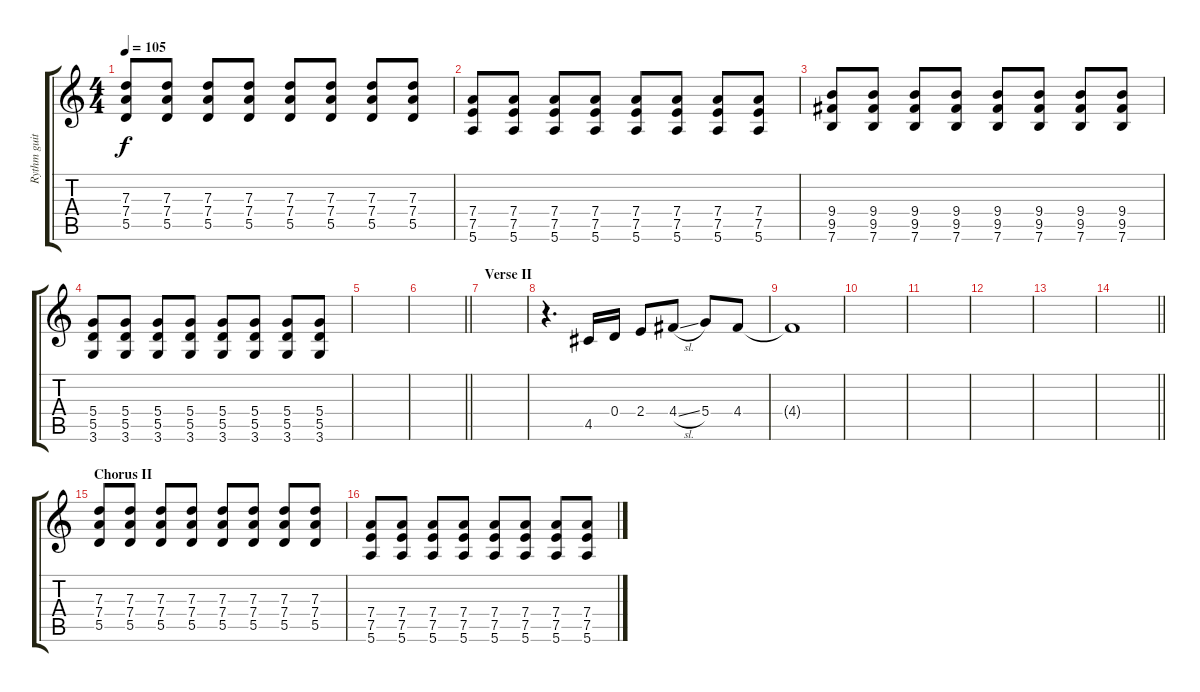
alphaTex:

\track ("Rythm guitar" "Rythm guit") {instrument distortionguitar}
\staff {score tabs}
\tuning (E4 B3 G3 D3 A2 E2) {hide}
\ts (4 4)
\tempo 105
\clef g2
\ks c
(7.3 7.4 5.5).8{dy f} (7.3 7.4 5.5).8 (7.3 7.4 5.5).8 (7.3 7.4 5.5).8 (7.3 7.4 5.5).8 (7.3 7.4 5.5).8 (7.3 7.4 5.5).8 (7.3 7.4 5.5).8 |
(7.4 7.5 5.6).8 (7.4 7.5 5.6).8 (7.4 7.5 5.6).8 (7.4 7.5 5.6).8 (7.4 7.5 5.6).8 (7.4 7.5 5.6).8 (7.4 7.5 5.6).8 (7.4 7.5 5.6).8 |
(9.4 9.5 7.6).8 (9.4 9.5 7.6).8 (9.4 9.5 7.6).8 (9.4 9.5 7.6).8 (9.4 9.5 7.6).8 (9.4 9.5 7.6).8 (9.4 9.5 7.6).8 (9.4 9.5 7.6).8 |
(5.4 5.5 3.6).8 (5.4 5.5 3.6).8 (5.4 5.5 3.6).8 (5.4 5.5 3.6).8 (5.4 5.5 3.6).8 (5.4 5.5 3.6).8 (5.4 5.5 3.6).8 (5.4 5.5 3.6).8 |
|
\barLineRight lightlight
|
\section ("" "Verse II")
|
r.4{d} 4.5.16 0.4.16 2.4.8 4.4{sl}.8 5.4.8 4.4.8 |
4.4{t}.1 |
|
|
|
|
\barLineRight lightlight
|
\section ("" "Chorus II")
(7.3 7.4 5.5).8 (7.3 7.4 5.5).8 (7.3 7.4 5.5).8 (7.3 7.4 5.5).8 (7.3 7.4 5.5).8 (7.3 7.4 5.5).8 (7.3 7.4 5.5).8 (7.3 7.4 5.5).8 |
(7.4 7.5 5.6).8 (7.4 7.5 5.6).8 (7.4 7.5 5.6).8 (7.4 7.5 5.6).8 (7.4 7.5 5.6).8 (7.4 7.5 5.6).8 (7.4 7.5 5.6).8 (7.4 7.5 5.6).8
